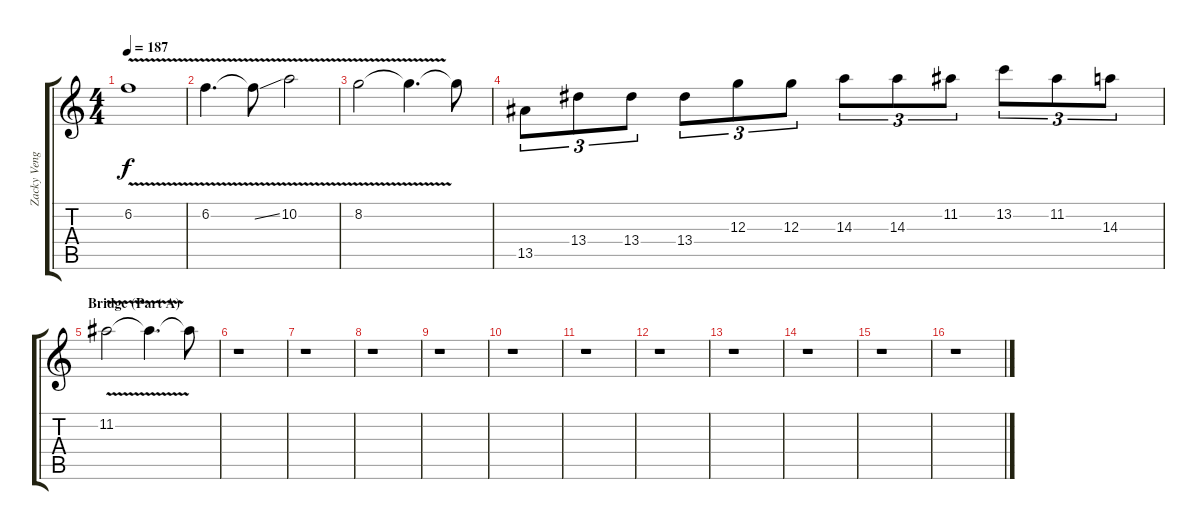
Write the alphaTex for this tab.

\track ("Zacky Vengeance (Pan-Lead 1)" "Zacky Veng") {instrument distortionguitar}
\staff {score tabs}
\tuning (E4 B3 G3 D3 A2 D2) {hide}
\ts (4 4)
\tempo 187
\clef g2
\ks c
6.2{v}.1{dy f} |
6.2{v}.4{d} 6.2{ss t}.8 10.2{v}.2 |
8.2{v}.2 8.2{t}.4{d} 8.2{t}.8 |
13.5.8{tu (3 2)} 13.4.8{tu (3 2)} 13.4.8{tu (3 2)} 13.4.8{tu (3 2)} 12.3.8{tu (3 2)} 12.3.8{tu (3 2)} 14.3.8{tu (3 2)} 14.3.8{tu (3 2)} 11.2.8{tu (3 2)} 13.2.8{tu (3 2)} 11.2.8{tu (3 2)} 14.3.8{tu (3 2)} |
\section ("" "Bridge (Part A)")
11.2{v}.2 11.2{t}.4{d} 11.2{t}.8 |
r.1 |
r.1 |
r.1 |
r.1 |
r.1 |
r.1 |
r.1 |
r.1 |
r.1 |
r.1 |
r.1
